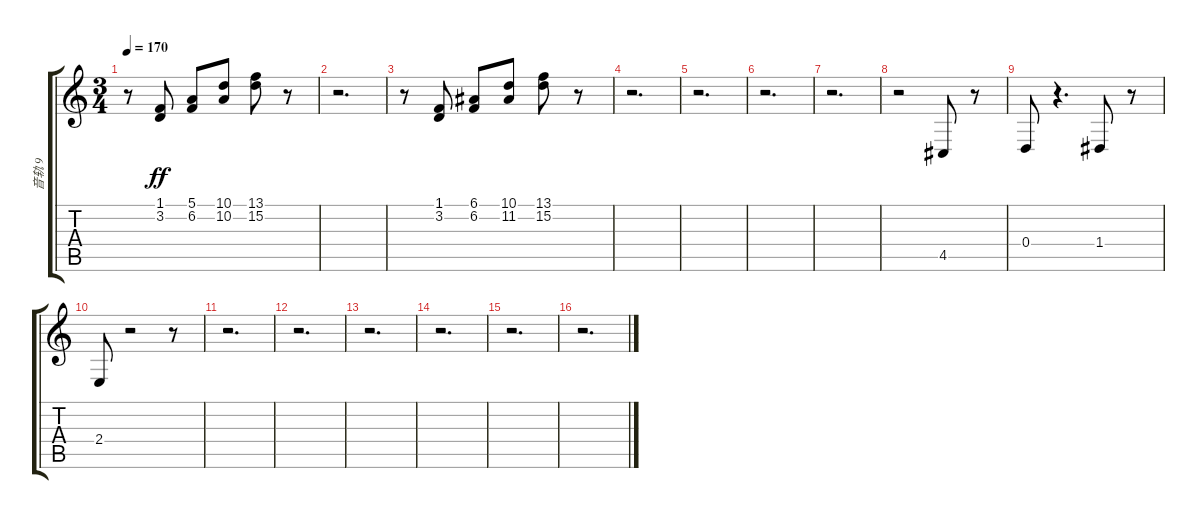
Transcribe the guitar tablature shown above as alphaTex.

\track ("音轨 9" "音轨 9") {instrument glockenspiel}
\staff {score tabs}
\tuning (E4 B3 G3 D3 A2 E2) {hide}
\ts (3 4)
\tempo 170
\clef g2
\ks c
r.8{dy ff} (1.1 3.2).8 (5.1 6.2).8 (10.1 10.2).8 (13.1 15.2).8 r.8 |
r.2{d} |
r.8 (1.1 3.2).8 (6.1 6.2).8 (10.1 11.2).8 (13.1 15.2).8 r.8 |
r.2{d} |
r.2{d} |
r.2{d} |
r.2{d} |
r.2 4.5.8 r.8 |
0.4.8 r.4{d} 1.4.8 r.8 |
2.4.8 r.2 r.8 |
r.2{d} |
r.2{d} |
r.2{d} |
r.2{d} |
r.2{d} |
r.2{d}
